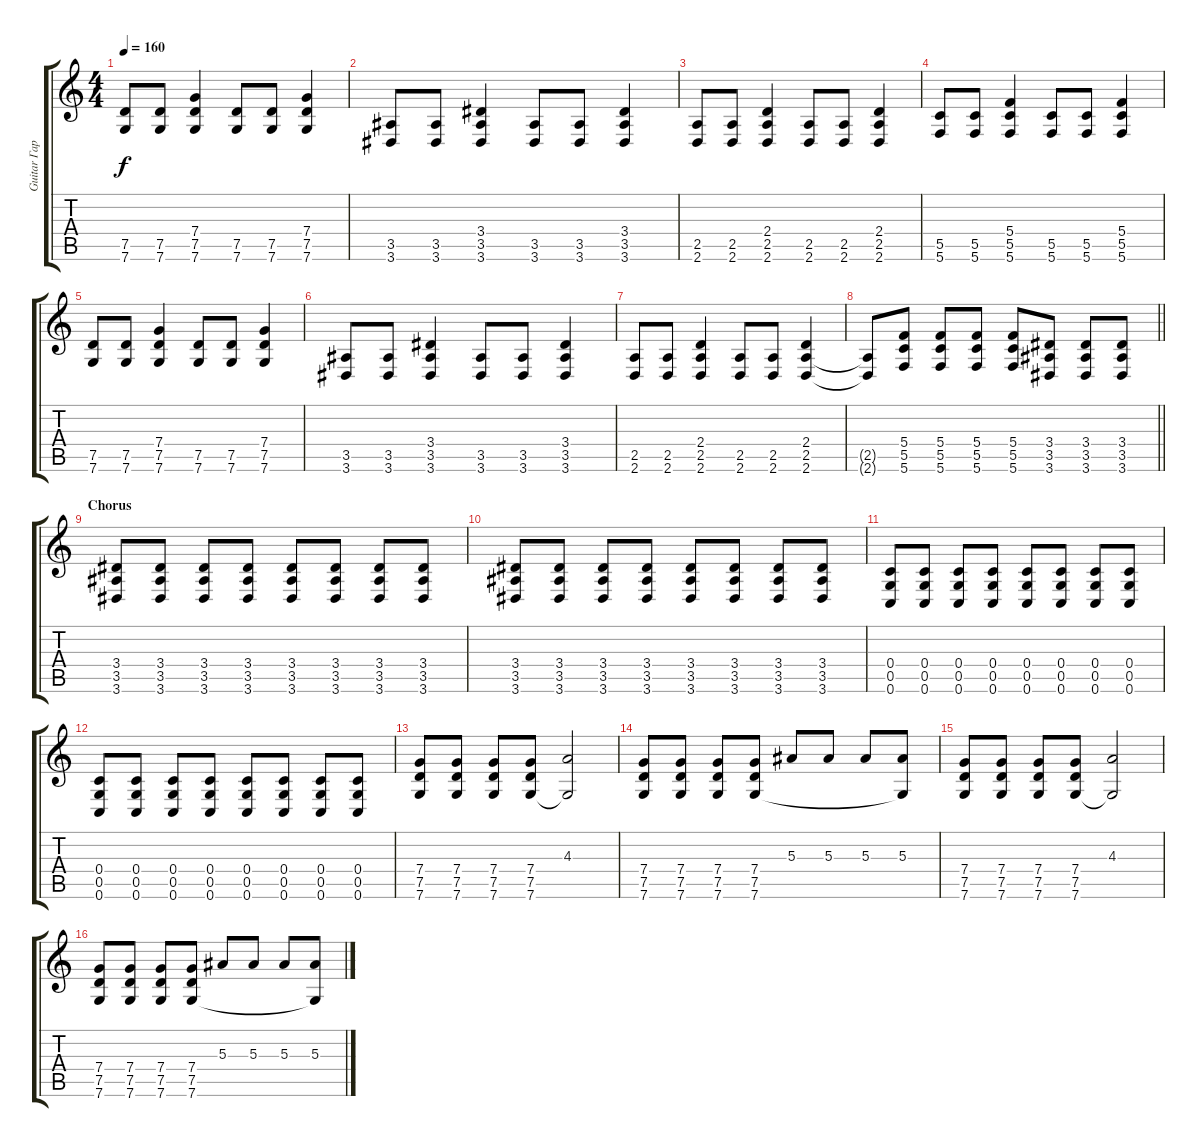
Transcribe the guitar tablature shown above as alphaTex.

\track ("Guitar Гарик" "Guitar Гар") {instrument distortionguitar}
\staff {score tabs}
\tuning (D4 A3 F3 C3 G2 C2) {hide}
\ts (4 4)
\tempo 160
\clef g2
\ks c
(7.5 7.6).8{dy f} (7.5 7.6).8 (7.4 7.5 7.6).4 (7.5 7.6).8 (7.5 7.6).8 (7.4 7.5 7.6).4 |
(3.5 3.6).8 (3.5 3.6).8 (3.4 3.5 3.6).4 (3.5 3.6).8 (3.5 3.6).8 (3.4 3.5 3.6).4 |
(2.5 2.6).8 (2.5 2.6).8 (2.4 2.5 2.6).4 (2.5 2.6).8 (2.5 2.6).8 (2.4 2.5 2.6).4 |
(5.5 5.6).8 (5.5 5.6).8 (5.4 5.5 5.6).4 (5.5 5.6).8 (5.5 5.6).8 (5.4 5.5 5.6).4 |
(7.5 7.6).8 (7.5 7.6).8 (7.4 7.5 7.6).4 (7.5 7.6).8 (7.5 7.6).8 (7.4 7.5 7.6).4 |
(3.5 3.6).8 (3.5 3.6).8 (3.4 3.5 3.6).4 (3.5 3.6).8 (3.5 3.6).8 (3.4 3.5 3.6).4 |
(2.5 2.6).8 (2.5 2.6).8 (2.4 2.5 2.6).4 (2.5 2.6).8 (2.5 2.6).8 (2.4 2.5 2.6).4 |
\barLineRight lightlight
(2.5{t} 2.6{t}).8 (5.4 5.5 5.6).8 (5.4 5.5 5.6).8 (5.4 5.5 5.6).8 (5.4 5.5 5.6).8 (3.4 3.5 3.6).8 (3.4 3.5 3.6).8 (3.4 3.5 3.6).8 |
\section ("" "Chorus")
(3.4 3.5 3.6).8 (3.4 3.5 3.6).8 (3.4 3.5 3.6).8 (3.4 3.5 3.6).8 (3.4 3.5 3.6).8 (3.4 3.5 3.6).8 (3.4 3.5 3.6).8 (3.4 3.5 3.6).8 |
(3.4 3.5 3.6).8 (3.4 3.5 3.6).8 (3.4 3.5 3.6).8 (3.4 3.5 3.6).8 (3.4 3.5 3.6).8 (3.4 3.5 3.6).8 (3.4 3.5 3.6).8 (3.4 3.5 3.6).8 |
(0.4 0.5 0.6).8 (0.4 0.5 0.6).8 (0.4 0.5 0.6).8 (0.4 0.5 0.6).8 (0.4 0.5 0.6).8 (0.4 0.5 0.6).8 (0.4 0.5 0.6).8 (0.4 0.5 0.6).8 |
(0.4 0.5 0.6).8 (0.4 0.5 0.6).8 (0.4 0.5 0.6).8 (0.4 0.5 0.6).8 (0.4 0.5 0.6).8 (0.4 0.5 0.6).8 (0.4 0.5 0.6).8 (0.4 0.5 0.6).8 |
(7.4 7.5 7.6).8 (7.4 7.5 7.6).8 (7.4 7.5 7.6).8 (7.4 7.5 7.6).8 (4.3 7.6{t}).2 |
(7.4 7.5 7.6).8 (7.4 7.5 7.6).8 (7.4 7.5 7.6).8 (7.4 7.5 7.6).8 5.3.8 5.3.8 5.3.8 (5.3 7.6{t}).8 |
(7.4 7.5 7.6).8 (7.4 7.5 7.6).8 (7.4 7.5 7.6).8 (7.4 7.5 7.6).8 (4.3 7.6{t}).2 |
(7.4 7.5 7.6).8 (7.4 7.5 7.6).8 (7.4 7.5 7.6).8 (7.4 7.5 7.6).8 5.3.8 5.3.8 5.3.8 (5.3 7.6{t}).8
